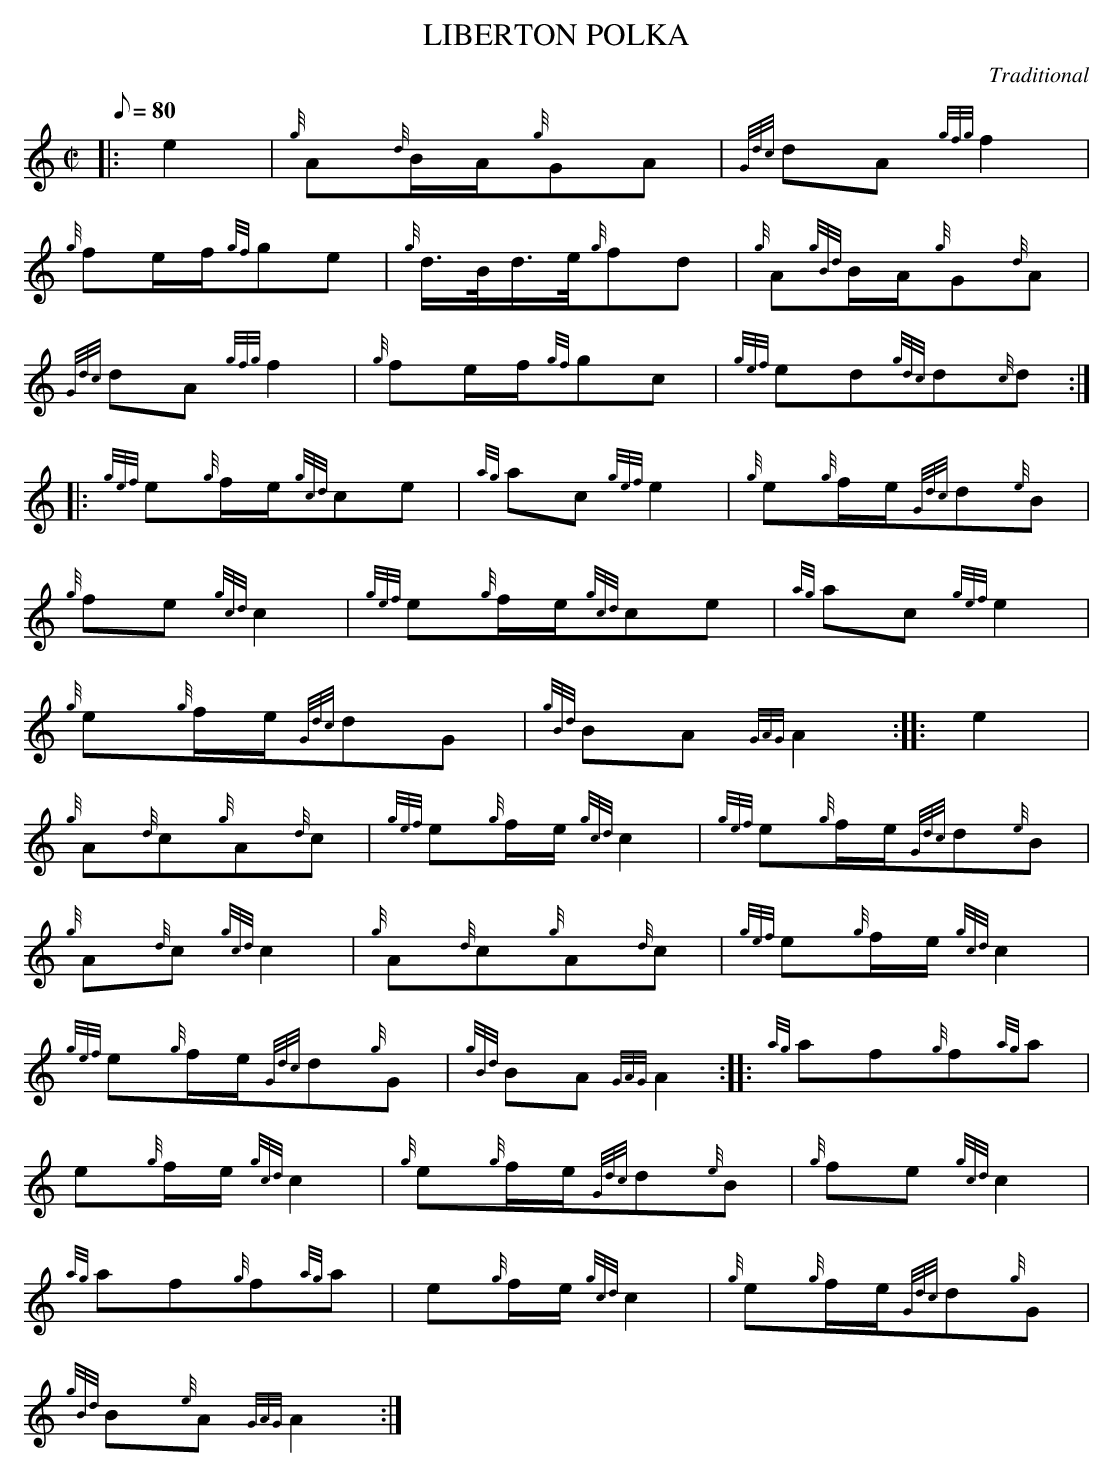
X:1
T:LIBERTON POLKA
M:C|
L:1/8
Q:80
C:Traditional
K:HP
|: e2|
{g}A{d}B/2A/2{g}GA|
{Gdc}dA{gfg}f2|  !
{g}fe/2f/2{gf}ge|
{g}d3/4B/4d3/4e/4{g}fd|
{g}A{gBd}B/2A/2{g}G{d}A|  !
{Gdc}dA{gfg}f2|
{g}fe/2f/2{gf}gc|
{gef}ed{gdc}d{c}d:| |:  !
{gef}e{g}f/2e/2{gcd}ce|
{ag}ac{gef}e2|
{g}e{g}f/2e/2{Gdc}d{e}B|  !
{g}fe{gcd}c2|
{gef}e{g}f/2e/2{gcd}ce|
{ag}ac{gef}e2|  !
{g}e{g}f/2e/2{Gdc}dG|
{gBd}BA{GAG}A2:| |:
e2|  !
{g}A{d}c{g}A{d}c|
{gef}e{g}f/2e/2{gcd}c2|
{gef}e{g}f/2e/2{Gdc}d{e}B|  !
{g}A{d}c{gcd}c2|
{g}A{d}c{g}A{d}c|
{gef}e{g}f/2e/2{gcd}c2|  !
{gef}e{g}f/2e/2{Gdc}d{g}G|
{gBd}BA{GAG}A2:| |:
{ag}af{g}f{ag}a|  !
e{g}f/2e/2{gcd}c2|
{g}e{g}f/2e/2{Gdc}d{e}B|
{g}fe{gcd}c2|  !
{ag}af{g}f{ag}a|
e{g}f/2e/2{gcd}c2|
{g}e{g}f/2e/2{Gdc}d{g}G|  !
{gBd}B{e}A{GAG}A2:|

